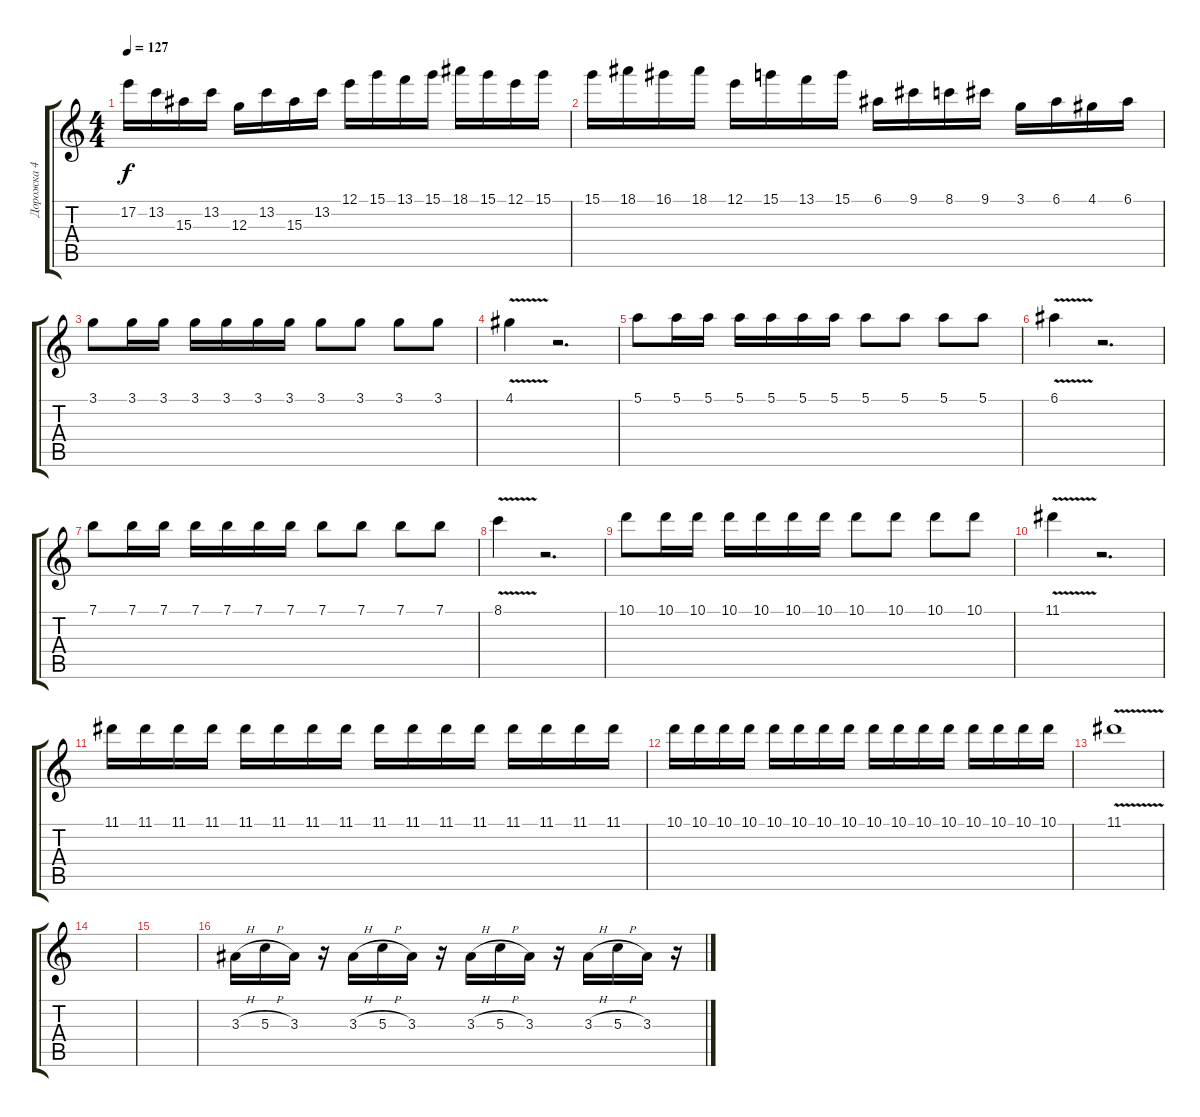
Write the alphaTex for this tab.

\track ("Дорожка 4" "Дорожка 4") {instrument distortionguitar}
\staff {score tabs}
\tuning (E4 B3 G3 D3 A2 E2) {hide}
\ts (4 4)
\tempo 127
\clef g2
\ks c
17.2.16{dy f} 13.2.16 15.3.16 13.2.16 12.3.16 13.2.16 15.3.16 13.2.16 12.1.16 15.1.16 13.1.16 15.1.16 18.1.16 15.1.16 12.1.16 15.1.16 |
15.1.16 18.1.16 16.1.16 18.1.16 12.1.16 15.1.16 13.1.16 15.1.16 6.1.16 9.1.16 8.1.16 9.1.16 3.1.16 6.1.16 4.1.16 6.1.16 |
3.1.8 3.1.16 3.1.16 3.1.16 3.1.16 3.1.16 3.1.16 3.1.8 3.1.8 3.1.8 3.1.8 |
4.1{v}.4 r.2{d} |
5.1.8 5.1.16 5.1.16 5.1.16 5.1.16 5.1.16 5.1.16 5.1.8 5.1.8 5.1.8 5.1.8 |
6.1{v}.4 r.2{d} |
7.1.8 7.1.16 7.1.16 7.1.16 7.1.16 7.1.16 7.1.16 7.1.8 7.1.8 7.1.8 7.1.8 |
8.1{v}.4 r.2{d} |
10.1.8 10.1.16 10.1.16 10.1.16 10.1.16 10.1.16 10.1.16 10.1.8 10.1.8 10.1.8 10.1.8 |
11.1{v}.4 r.2{d} |
11.1.16 11.1.16 11.1.16 11.1.16 11.1.16 11.1.16 11.1.16 11.1.16 11.1.16 11.1.16 11.1.16 11.1.16 11.1.16 11.1.16 11.1.16 11.1.16 |
10.1.16 10.1.16 10.1.16 10.1.16 10.1.16 10.1.16 10.1.16 10.1.16 10.1.16 10.1.16 10.1.16 10.1.16 10.1.16 10.1.16 10.1.16 10.1.16 |
11.1{v}.1 |
|
|
3.3{h}.16 5.3{h}.16 3.3.16 r.16 3.3{h}.16 5.3{h}.16 3.3.16 r.16 3.3{h}.16 5.3{h}.16 3.3.16 r.16 3.3{h}.16 5.3{h}.16 3.3.16 r.16
